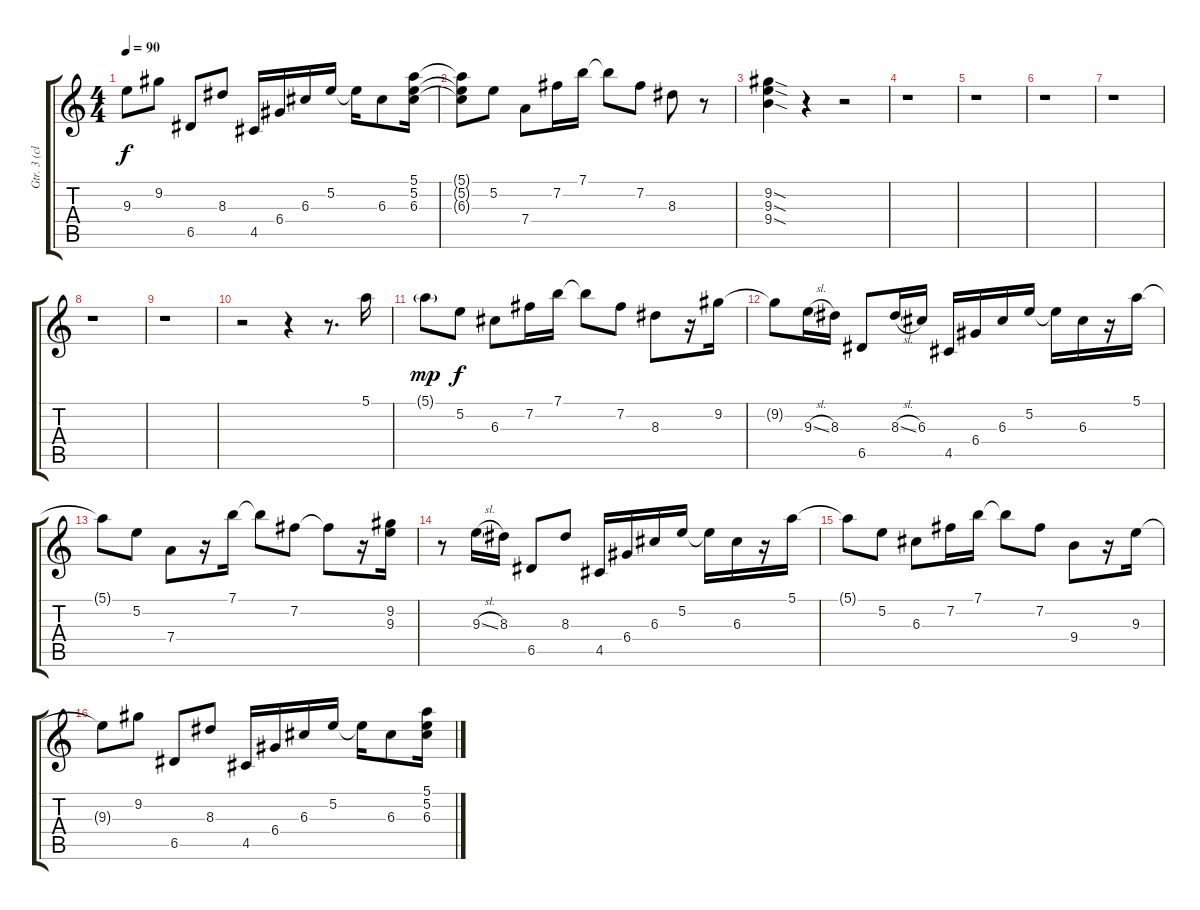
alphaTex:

\track ("Gtr. 3 (clean)" "Gtr. 3 (cl") {instrument electricguitarclean}
\staff {score tabs}
\tuning (E4 B3 G3 D3 A2 E2) {hide}
\ts (4 4)
\tempo 90
\clef g2
\ks c
9.3{t}.8{dy f} 9.2.8 6.5.8 8.3.8 4.5.16 6.4.16 6.3.16 5.2.16 5.2{t}.16 6.3.8 (5.1 5.2 6.3).16 |
(5.1{t} 5.2{t} 6.3{t}).8 5.2.8 7.4.8 7.2.16 7.1.16 7.1{t}.8 7.2.8 8.3.8 r.8 |
(9.2{sod} 9.3{sod} 9.4{sod}).4 r.4 r.2 |
r.1 |
r.1 |
r.1 |
r.1 |
r.1 |
r.1 |
r.2 r.4 r.8{d} 5.1.16 |
5.1{g}.8{dy mp} 5.2.8{dy f} 6.3.8 7.2.16 7.1.16 7.1{t}.8 7.2.8 8.3.8 r.16 9.2.16 |
9.2{t}.8 9.3{sl}.16 8.3.16 6.5.8 8.3{sl}.16 6.3.16 4.5.16 6.4.16 6.3.16 5.2.16 5.2{t}.16 6.3.16 r.16 5.1.16 |
5.1{t}.8 5.2.8 7.4.8 r.16 7.1.16 7.1{t}.8 7.2.8 7.2{t}.8 r.16 (9.2 9.3).16 |
r.8 9.3{sl}.16 8.3.16 6.5.8 8.3.8 4.5.16 6.4.16 6.3.16 5.2.16 5.2{t}.16 6.3.16 r.16 5.1.16 |
5.1{t}.8 5.2.8 6.3.8 7.2.16 7.1.16 7.1{t}.8 7.2.8 9.4.8 r.16 9.3.16 |
9.3{t}.8 9.2.8 6.5.8 8.3.8 4.5.16 6.4.16 6.3.16 5.2.16 5.2{t}.16 6.3.8 (5.1 5.2 6.3).16
